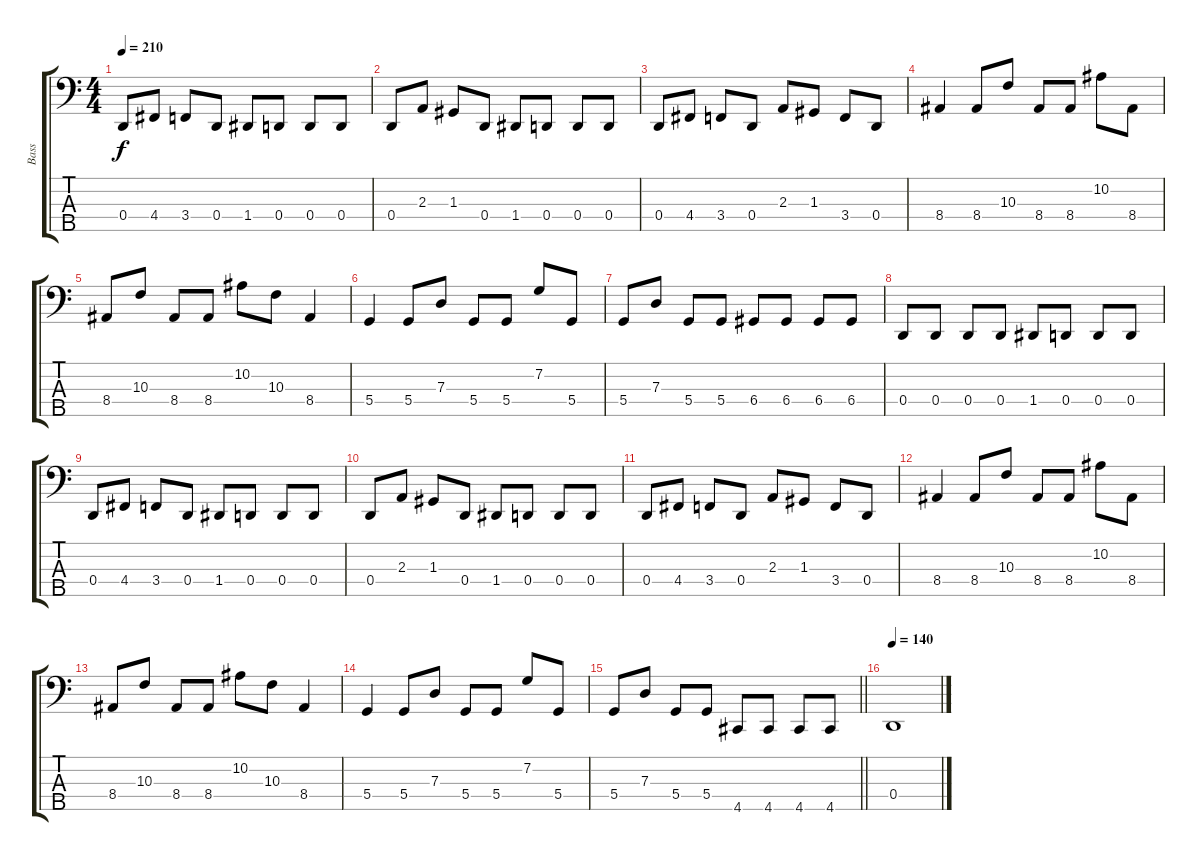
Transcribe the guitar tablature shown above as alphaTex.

\track ("Bass" "Bass") {instrument electricbasspick}
\staff {score tabs}
\tuning (F2 C2 G1 D1 A0) {hide}
\ts (4 4)
\tempo 210
\clef f4
\ks c
0.4.8{dy f} 4.4.8 3.4.8 0.4.8 1.4.8 0.4.8 0.4.8 0.4.8 |
0.4.8 2.3.8 1.3.8 0.4.8 1.4.8 0.4.8 0.4.8 0.4.8 |
0.4.8 4.4.8 3.4.8 0.4.8 2.3.8 1.3.8 3.4.8 0.4.8 |
8.4.4 8.4.8 10.3.8 8.4.8 8.4.8 10.2.8 8.4.8 |
8.4.8 10.3.8 8.4.8 8.4.8 10.2.8 10.3.8 8.4.4 |
5.4.4 5.4.8 7.3.8 5.4.8 5.4.8 7.2.8 5.4.8 |
5.4.8 7.3.8 5.4.8 5.4.8 6.4.8 6.4.8 6.4.8 6.4.8 |
0.4.8 0.4.8 0.4.8 0.4.8 1.4.8 0.4.8 0.4.8 0.4.8 |
0.4.8 4.4.8 3.4.8 0.4.8 1.4.8 0.4.8 0.4.8 0.4.8 |
0.4.8 2.3.8 1.3.8 0.4.8 1.4.8 0.4.8 0.4.8 0.4.8 |
0.4.8 4.4.8 3.4.8 0.4.8 2.3.8 1.3.8 3.4.8 0.4.8 |
8.4.4 8.4.8 10.3.8 8.4.8 8.4.8 10.2.8 8.4.8 |
8.4.8 10.3.8 8.4.8 8.4.8 10.2.8 10.3.8 8.4.4 |
5.4.4 5.4.8 7.3.8 5.4.8 5.4.8 7.2.8 5.4.8 |
\barLineRight lightlight
5.4.8 7.3.8 5.4.8 5.4.8 4.5.8 4.5.8 4.5.8 4.5.8 |
\section ("" "")
\tempo 140
0.4.1
